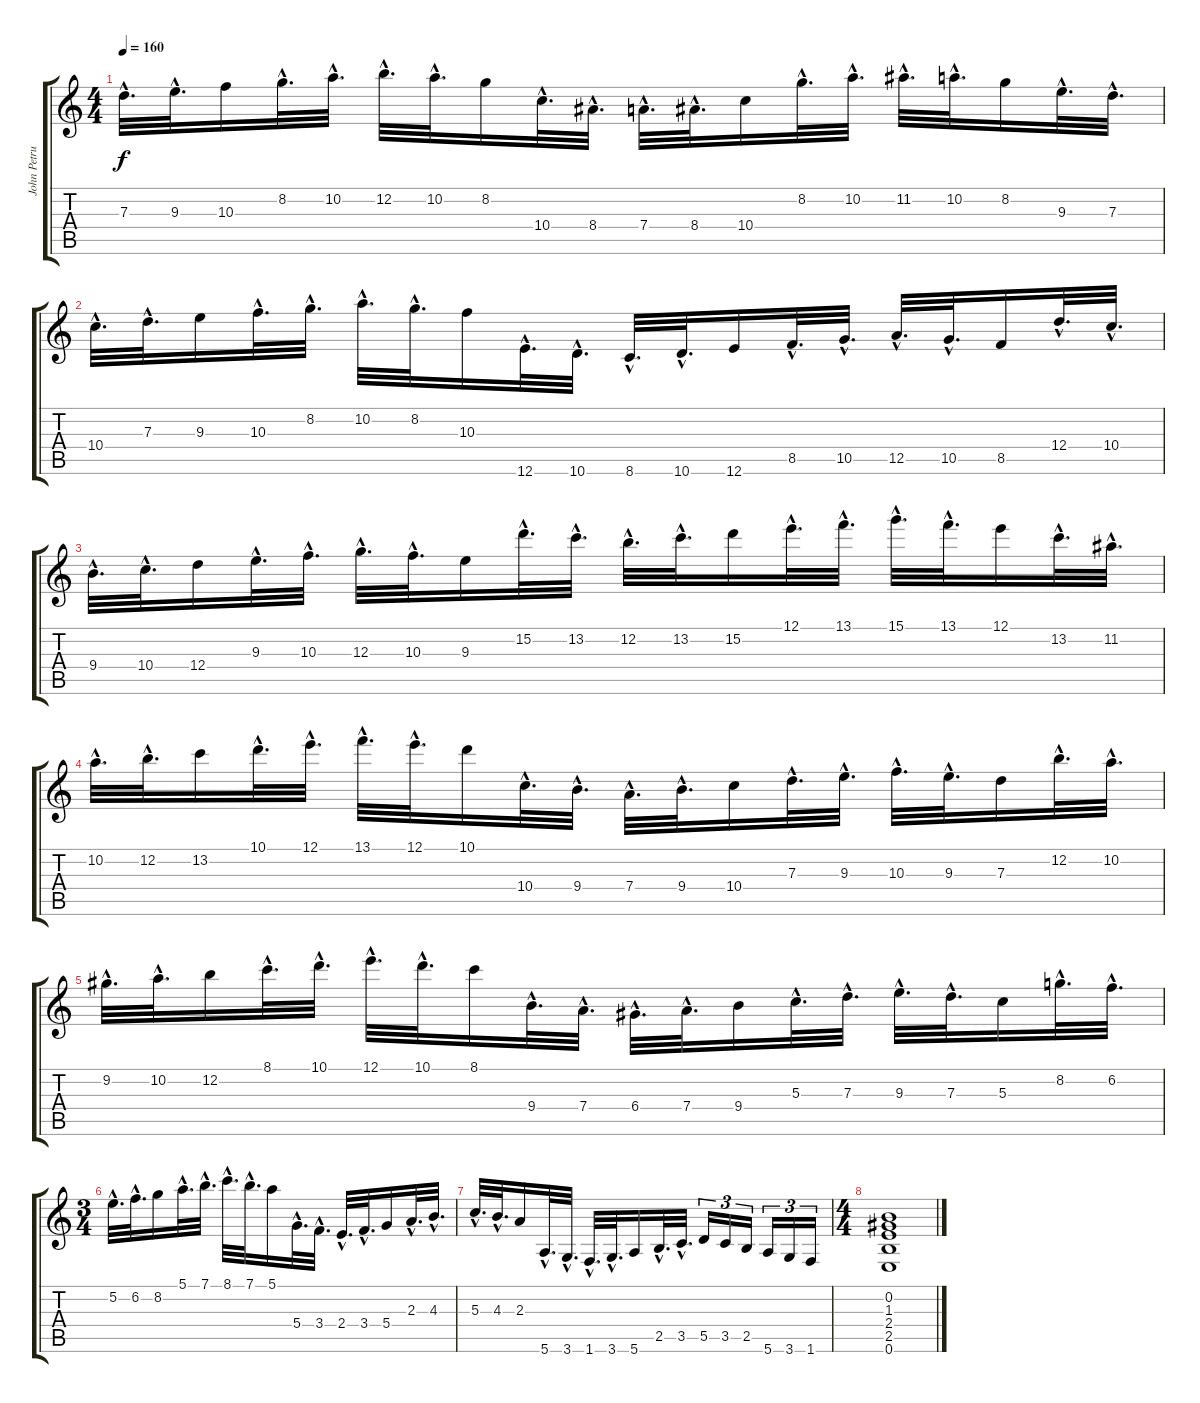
\track ("John Petrucci - 6 Strings Guitar" "John Petru") {instrument distortionguitar}
\staff {score tabs}
\tuning (E4 B3 G3 D3 A2 E2) {hide}
\ts (4 4)
\tempo 160
\clef g2
\ks c
7.3{hac}.32{d dy f} 9.3{hac}.32{d} 10.3.16 8.2{hac}.32{d} 10.2{hac}.32{d} 12.2{hac}.32{d} 10.2{hac}.32{d} 8.2.16 10.4{hac}.32{d} 8.4{hac}.32{d} 7.4{hac}.32{d} 8.4{hac}.32{d} 10.4.16 8.2{hac}.32{d} 10.2{hac}.32{d} 11.2{hac}.32{d} 10.2{hac}.32{d} 8.2.16 9.3{hac}.32{d} 7.3{hac}.32{d} |
10.4{hac}.32{d} 7.3{hac}.32{d} 9.3.16 10.3{hac}.32{d} 8.2{hac}.32{d} 10.2{hac}.32{d} 8.2{hac}.32{d} 10.3.16 12.6{hac}.32{d} 10.6{hac}.32{d} 8.6{hac}.32{d} 10.6{hac}.32{d} 12.6.16 8.5{hac}.32{d} 10.5{hac}.32{d} 12.5{hac}.32{d} 10.5{hac}.32{d} 8.5.16 12.4{hac}.32{d} 10.4{hac}.32{d} |
9.4{hac}.32{d} 10.4{hac}.32{d} 12.4.16 9.3{hac}.32{d} 10.3{hac}.32{d} 12.3{hac}.32{d} 10.3{hac}.32{d} 9.3.16 15.2{hac}.32{d} 13.2{hac}.32{d} 12.2{hac}.32{d} 13.2{hac}.32{d} 15.2.16 12.1{hac}.32{d} 13.1{hac}.32{d} 15.1{hac}.32{d} 13.1{hac}.32{d} 12.1.16 13.2{hac}.32{d} 11.2{hac}.32{d} |
10.2{hac}.32{d} 12.2{hac}.32{d} 13.2.16 10.1{hac}.32{d} 12.1{hac}.32{d} 13.1{hac}.32{d} 12.1{hac}.32{d} 10.1.16 10.4{hac}.32{d} 9.4{hac}.32{d} 7.4{hac}.32{d} 9.4{hac}.32{d} 10.4.16 7.3{hac}.32{d} 9.3{hac}.32{d} 10.3{hac}.32{d} 9.3{hac}.32{d} 7.3.16 12.2{hac}.32{d} 10.2{hac}.32{d} |
9.2{hac}.32{d} 10.2{hac}.32{d} 12.2.16 8.1{hac}.32{d} 10.1{hac}.32{d} 12.1{hac}.32{d} 10.1{hac}.32{d} 8.1.16 9.4{hac}.32{d} 7.4{hac}.32{d} 6.4{hac}.32{d} 7.4{hac}.32{d} 9.4.16 5.3{hac}.32{d} 7.3{hac}.32{d} 9.3{hac}.32{d} 7.3{hac}.32{d} 5.3.16 8.2{hac}.32{d} 6.2{hac}.32{d} |
\ts (3 4)
5.2{hac}.32{d} 6.2{hac}.32{d} 8.2.16 5.1{hac}.32{d} 7.1{hac}.32{d} 8.1{hac}.32{d} 7.1{hac}.32{d} 5.1.16 5.4{hac}.32{d} 3.4{hac}.32{d} 2.4{hac}.32{d} 3.4{hac}.32{d} 5.4.16 2.3{hac}.32{d} 4.3{hac}.32{d} |
5.3{hac}.32{d} 4.3{hac}.32{d} 2.3.16 5.6{hac}.32{d} 3.6{hac}.32{d} 1.6{hac}.32{d} 3.6{hac}.32{d} 5.6.16 2.5{hac}.32{d} 3.5{hac}.32{d} 5.5.16{tu (3 2)} 3.5.16{tu (3 2)} 2.5.16{tu (3 2)} 5.6.16{tu (3 2)} 3.6.16{tu (3 2)} 1.6.16{tu (3 2)} |
\ts (4 4)
(0.2 1.3 2.4 2.5 0.6).1
